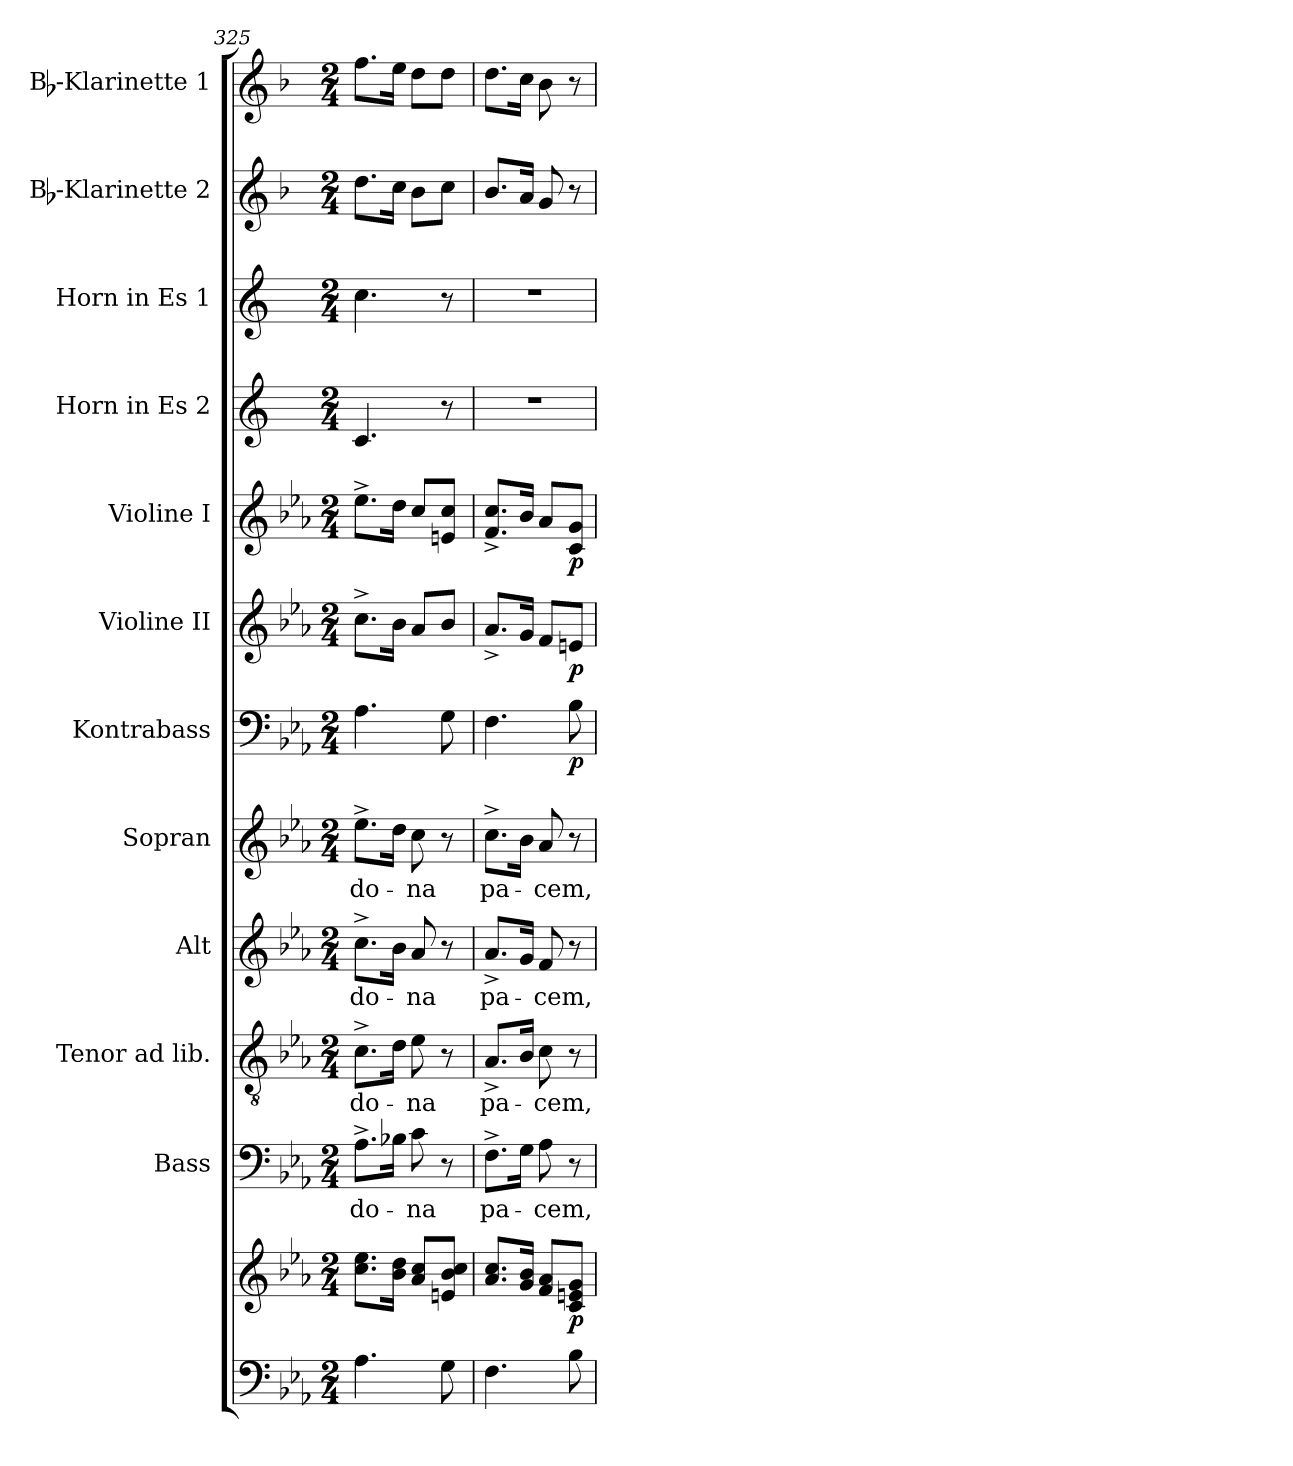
**kern	**kern	**dynam	**kern	**text	**kern	**text	**kern	**text	**kern	**text	**kern	**dynam	**kern	**dynam	**kern	**dynam	**kern	**kern	**kern	**kern
*part12	*part12	*part12	*part11	*part11	*part10	*part10	*part9	*part9	*part8	*part8	*part7	*part7	*part6	*part6	*part5	*part5	*part4	*part3	*part2	*part1
*staff13	*staff12	*staff12/13	*staff11	*staff11	*staff10	*staff10	*staff9	*staff9	*staff8	*staff8	*staff7	*staff7	*staff6	*staff6	*staff5	*staff5	*staff4	*staff3	*staff2	*staff1
*	*	*	*I"Bass	*	*I"Tenor ad lib.	*	*I"Alt	*	*I"Sopran	*	*I"Kontrabass	*	*I"Violine II	*	*I"Violine I	*	*I"Horn in Es 2	*I"Horn in Es 1	*I"Bb-Klarinette 2	*I"Bb-Klarinette 1
*	*	*	*I'B.	*	*I'T.	*	*I'A.	*	*I'S.	*	*I'Kb.	*	*I'Vl. II	*	*I'Vl. I	*	*	*	*I'Bb Kl. 2	*I'Bb Kl. 1
!!LO:PB:g=z
*clefF4	*clefG2	*	*clefF4	*	*clefGv2	*	*clefG2	*	*clefG2	*	*clefF4	*	*clefG2	*	*clefG2	*	*clefG2	*clefG2	*clefG2	*clefG2
*	*	*	*	*	*	*	*	*	*	*	*ITrd7c12	*	*	*	*	*	*ITrd5c9	*ITrd5c9	*ITrd1c2	*ITrd1c2
*k[b-e-a-]	*k[b-e-a-]	*	*k[b-e-a-]	*	*k[b-e-a-]	*	*k[b-e-a-]	*	*k[b-e-a-]	*	*k[b-e-a-]	*	*k[b-e-a-]	*	*k[b-e-a-]	*	*k[b-e-a-]	*k[b-e-a-]	*k[b-e-a-]	*k[b-e-a-]
*E-:	*E-:	*	*E-:	*	*E-:	*	*E-:	*	*E-:	*	*E-:	*	*E-:	*	*E-:	*	*E-:	*E-:	*E-:	*E-:
*M2/4	*M2/4	*	*M2/4	*	*M2/4	*	*M2/4	*	*M2/4	*	*M2/4	*	*M2/4	*	*M2/4	*	*M2/4	*M2/4	*M2/4	*M2/4
=325	=325	=325	=325	=325	=325	=325	=325	=325	=325	=325	=325	=325	=325	=325	=325	=325	=325	=325	=325	=325
!	!	!	!	!LO:LY:b	!	!LO:LY:b	!	!LO:LY:b	!	!LO:LY:b	!	!	!	!	!	!	!	!	!	!
4.A-\	8.cc\ 8.ee-\L	.	8.A-^>\L	do-	8.c^>\L	do-	8.cc^>\L	do-	8.ee-^>\L	do-	4.AA-\	.	8.cc^>\L	.	8.ee-^>\L	.	4.E-/	4.e-\	8.cc\L	8.ee-\L
.	16b-\ 16dd\Jk	.	16B-X\Jk	.	16d\Jk	.	16b-\Jk	.	16dd\Jk	.	.	.	16b-\Jk	.	16dd\Jk	.	.	.	16b-\Jk	16dd\Jk
!	!	!	!	!LO:LY:b	!	!LO:LY:b	!	!LO:LY:b	!	!LO:LY:b	!	!	!	!	!	!	!	!	!	!
.	8a-/ 8cc/L	.	8c\	-na	8e-\	-na	8a-/	-na	8cc\	-na	.	.	8a-/L	.	8cc/L	.	.	.	8a-\L	8cc\L
8G\	8en/ 8b-/ 8cc/J	.	8r	.	8r	.	8r	.	8r	.	8GG\	.	8b-/J	.	8en/ 8cc/J	.	8r	8r	8b-\J	8cc\J
=326	=326	=326	=326	=326	=326	=326	=326	=326	=326	=326	=326	=326	=326	=326	=326	=326	=326	=326	=326	=326
!	!	!	!	!LO:LY:b	!	!LO:LY:b	!	!LO:LY:b	!	!LO:LY:b	!	!	!	!	!	!	!	!	!	!
4.F\	8.a-/ 8.cc/L	.	8.F^>\L	pa-	8.A-^</L	pa-	8.a-^</L	pa-	8.cc^>\L	pa-	4.FF\	.	8.a-^</L	.	8.f/^< 8.cc/^<L	.	2r	2r	8.a-/L	8.cc\L
.	16g/ 16b-/Jk	.	16G\Jk	.	16B-/Jk	.	16g/Jk	.	16b-\Jk	.	.	.	16g/Jk	.	16b-/Jk	.	.	.	16g/Jk	16b-\Jk
!	!	!	!	!LO:LY:b	!	!LO:LY:b	!	!LO:LY:b	!	!LO:LY:b	!	!	!	!	!	!	!	!	!	!
.	8f/ 8a-/L	.	8A-\	-cem,	8c\	-cem,	8f/	-cem,	8a-/	-cem,	.	.	8f/L	.	8a-/L	.	.	.	8f/	8a-\
!	!	!LO:DY:b	!	!	!	!	!	!	!	!	!	!LO:DY:b	!	!LO:DY:b	!	!LO:DY:b	!	!	!	!
8B-\	8c/ 8en/ 8g/J	p	8r	.	8r	.	8r	.	8r	.	8BB-\	p	8en/J	p	8c/ 8g/J	p	.	.	8r	8r
=	=	=	=	=	=	=	=	=	=	=	=	=	=	=	=	=	=	=	=	=
*-	*-	*-	*-	*-	*-	*-	*-	*-	*-	*-	*-	*-	*-	*-	*-	*-	*-	*-	*-	*-
